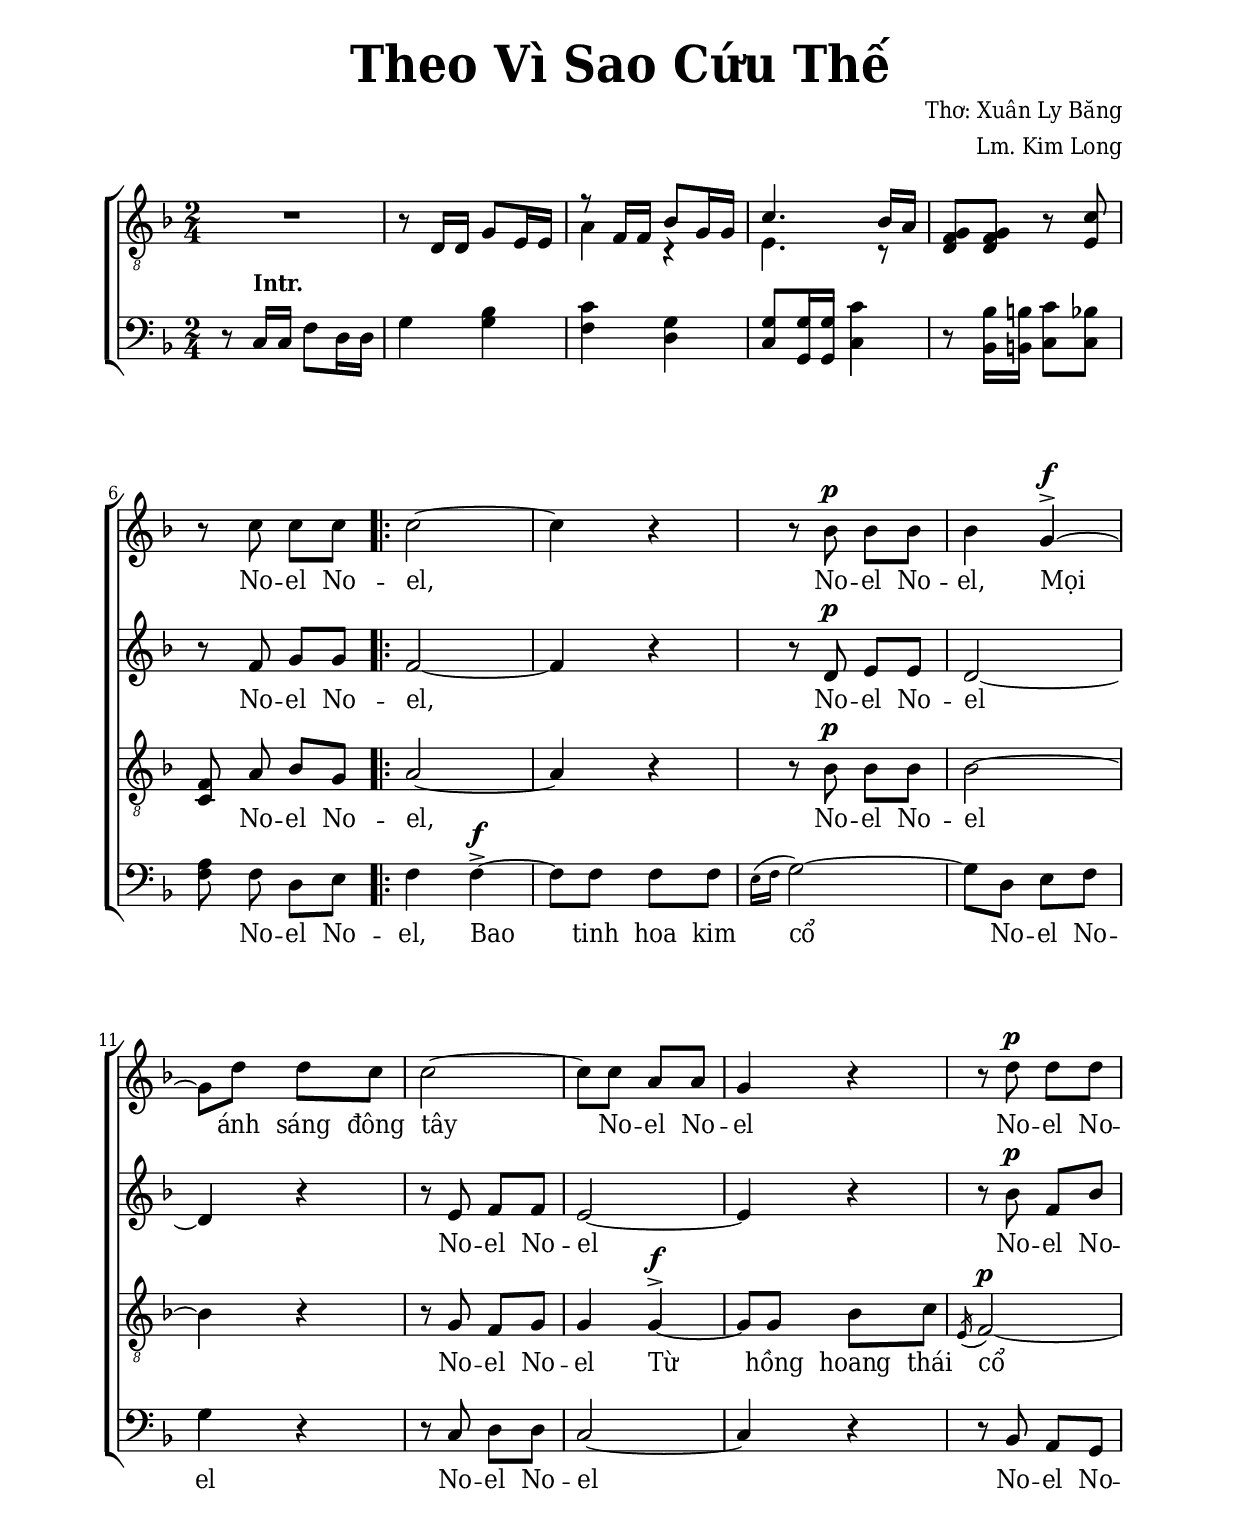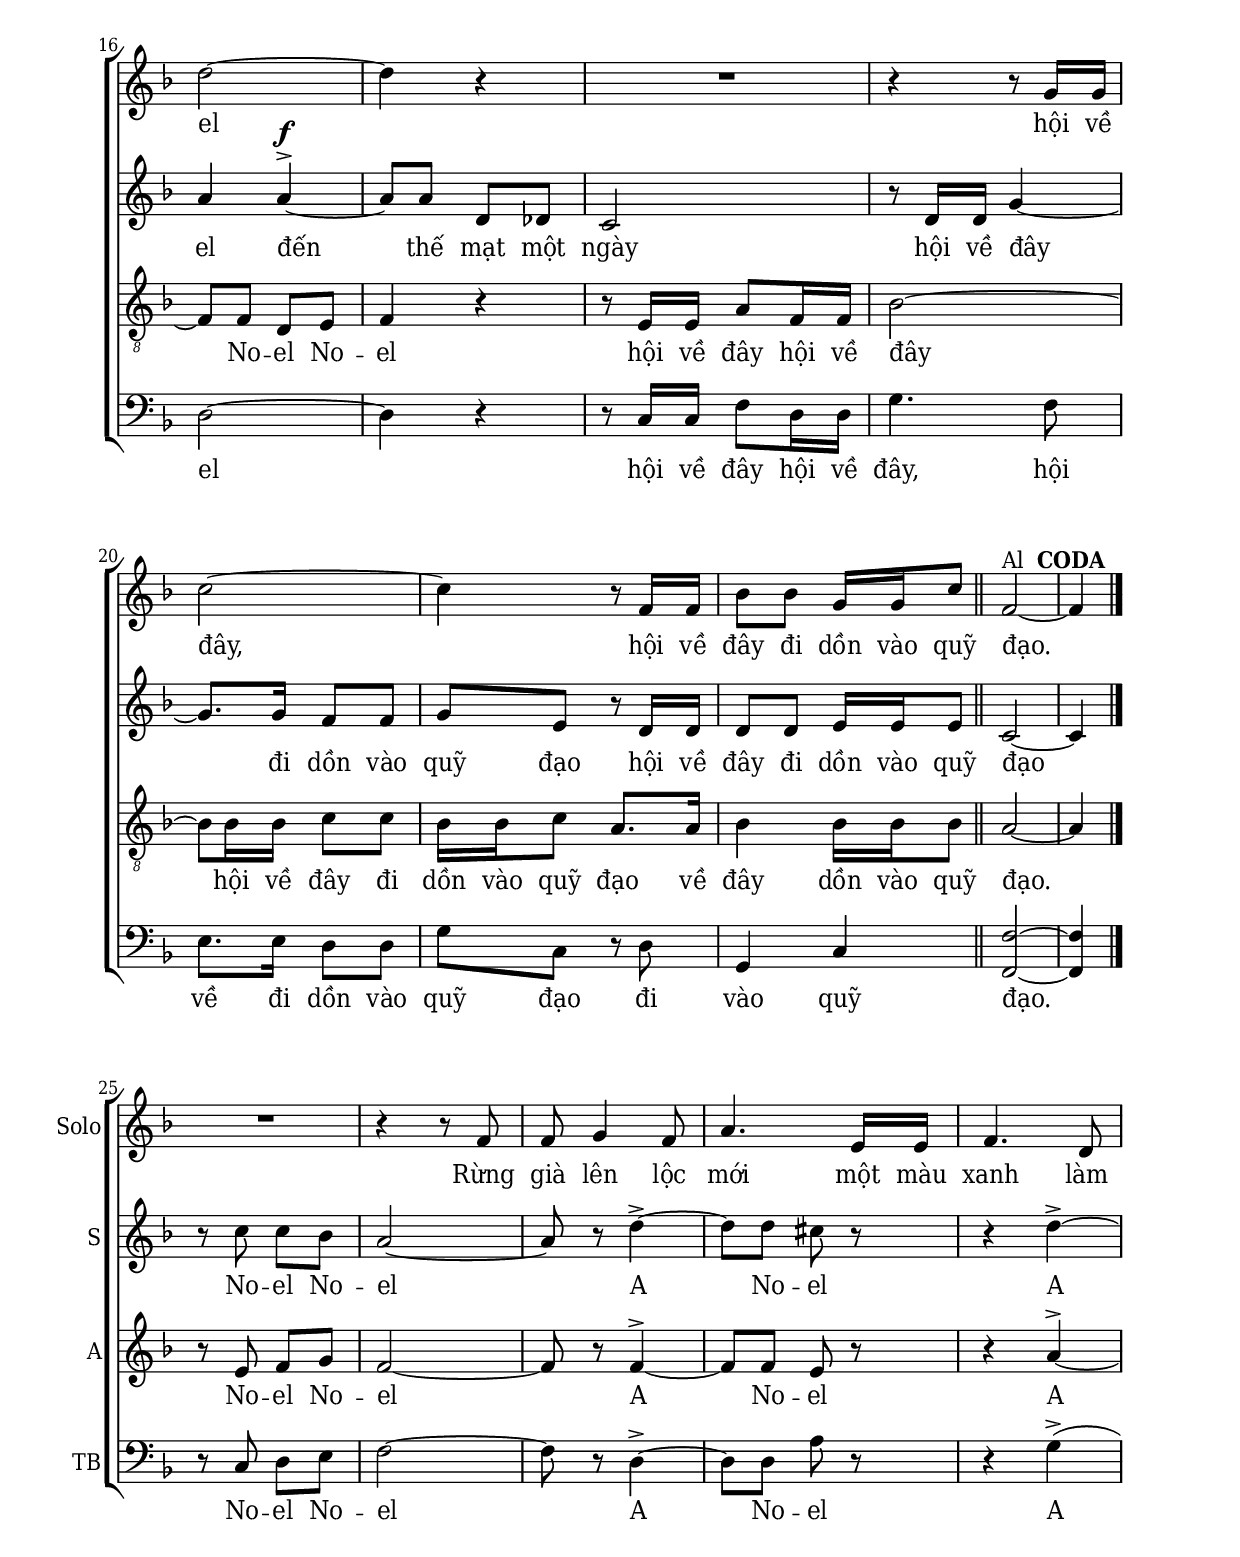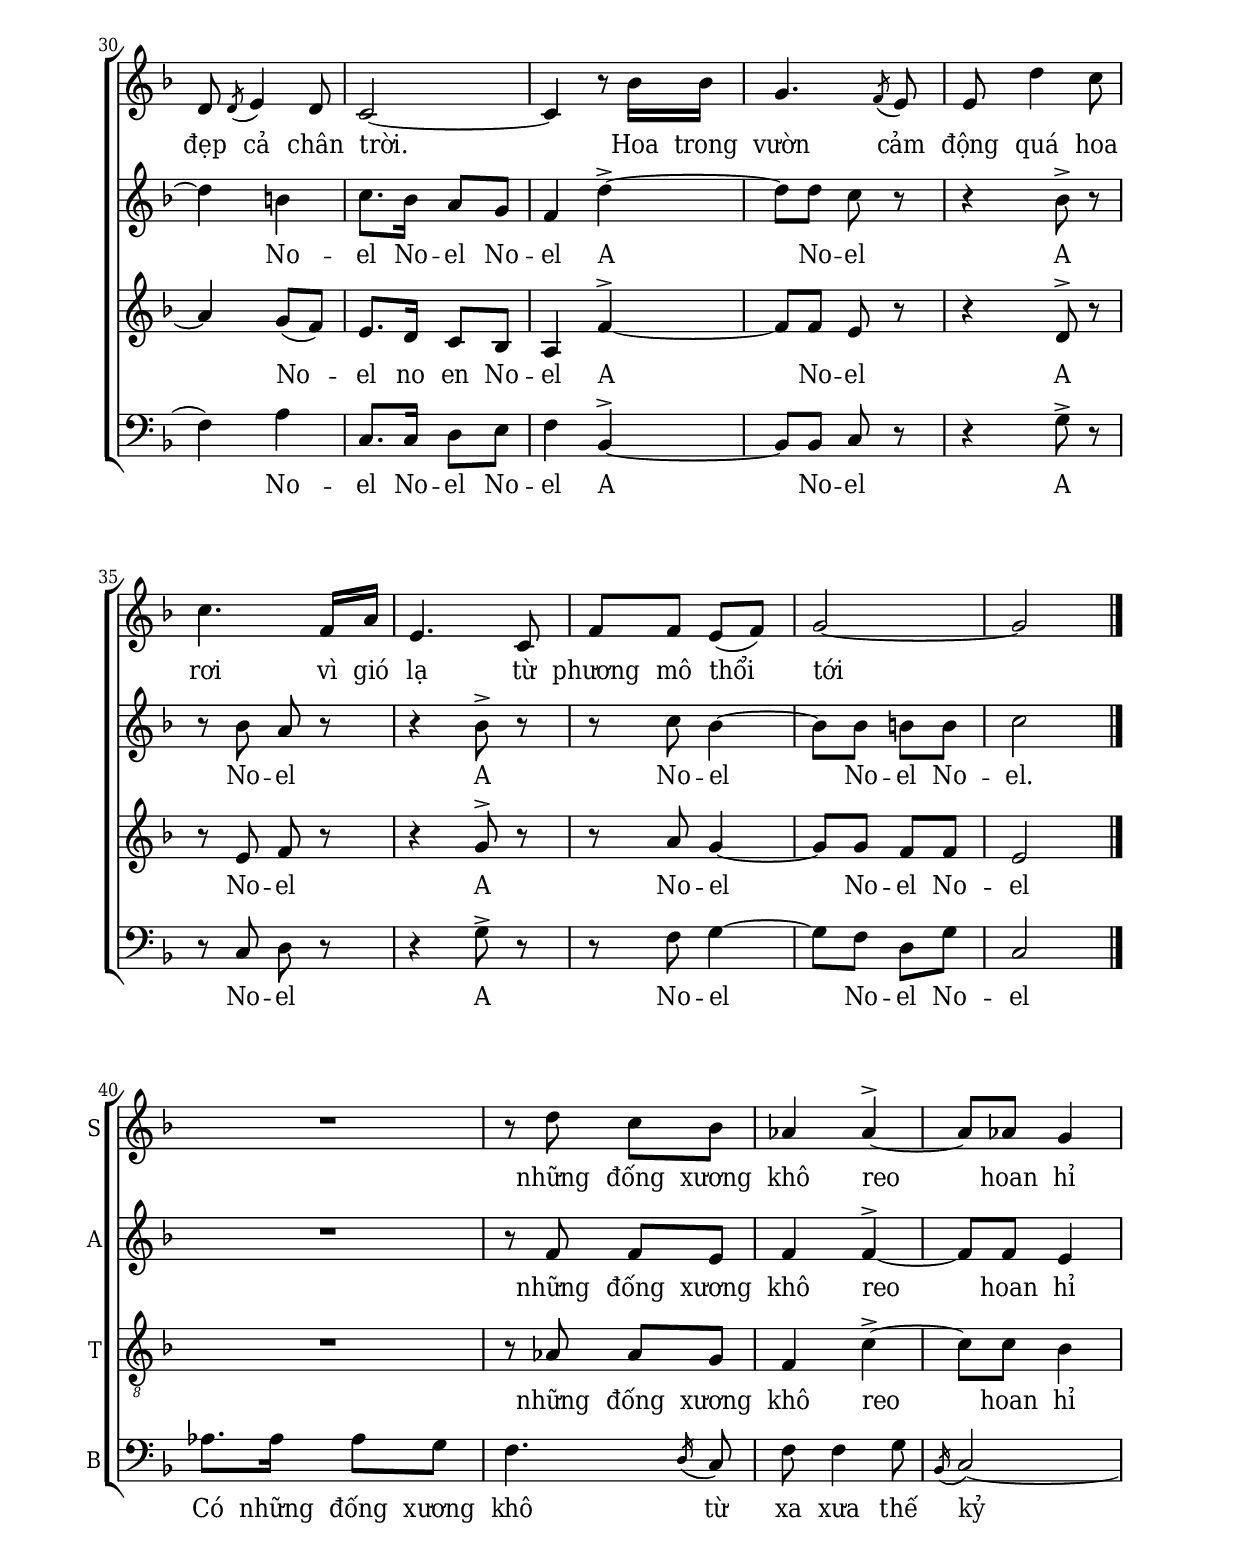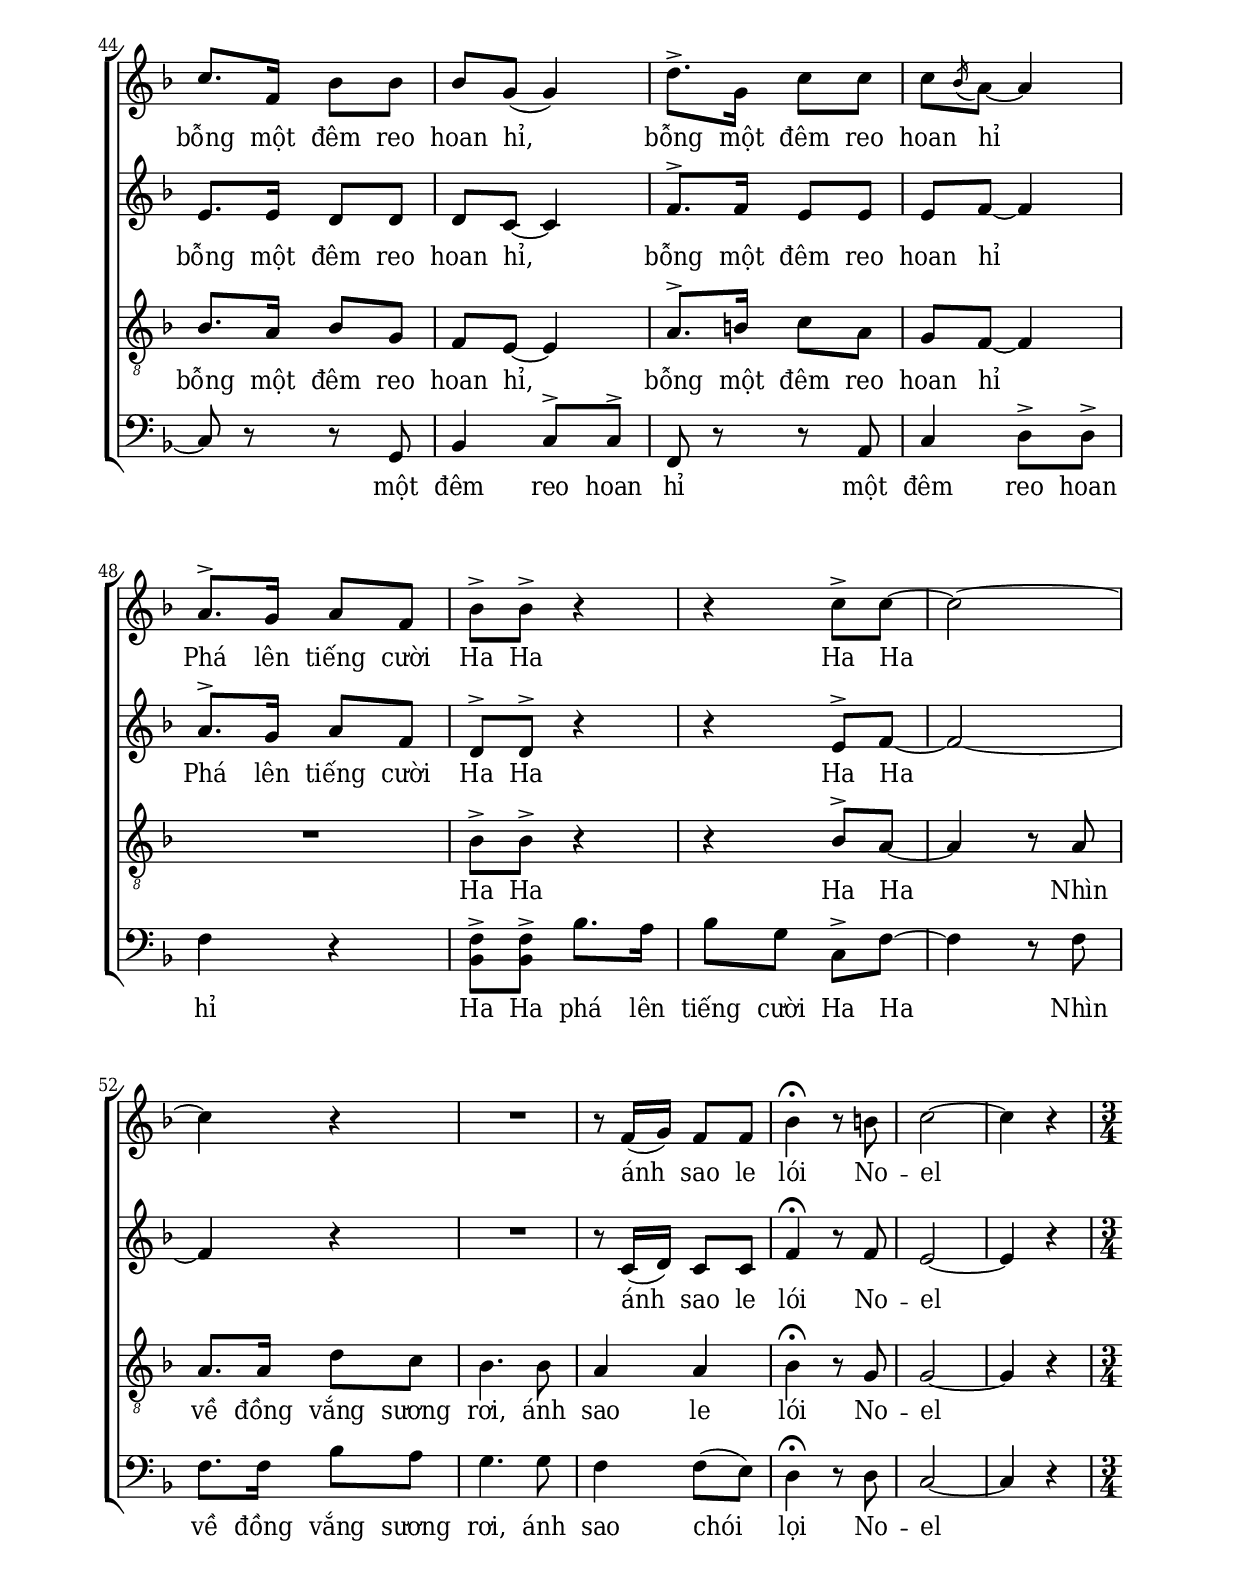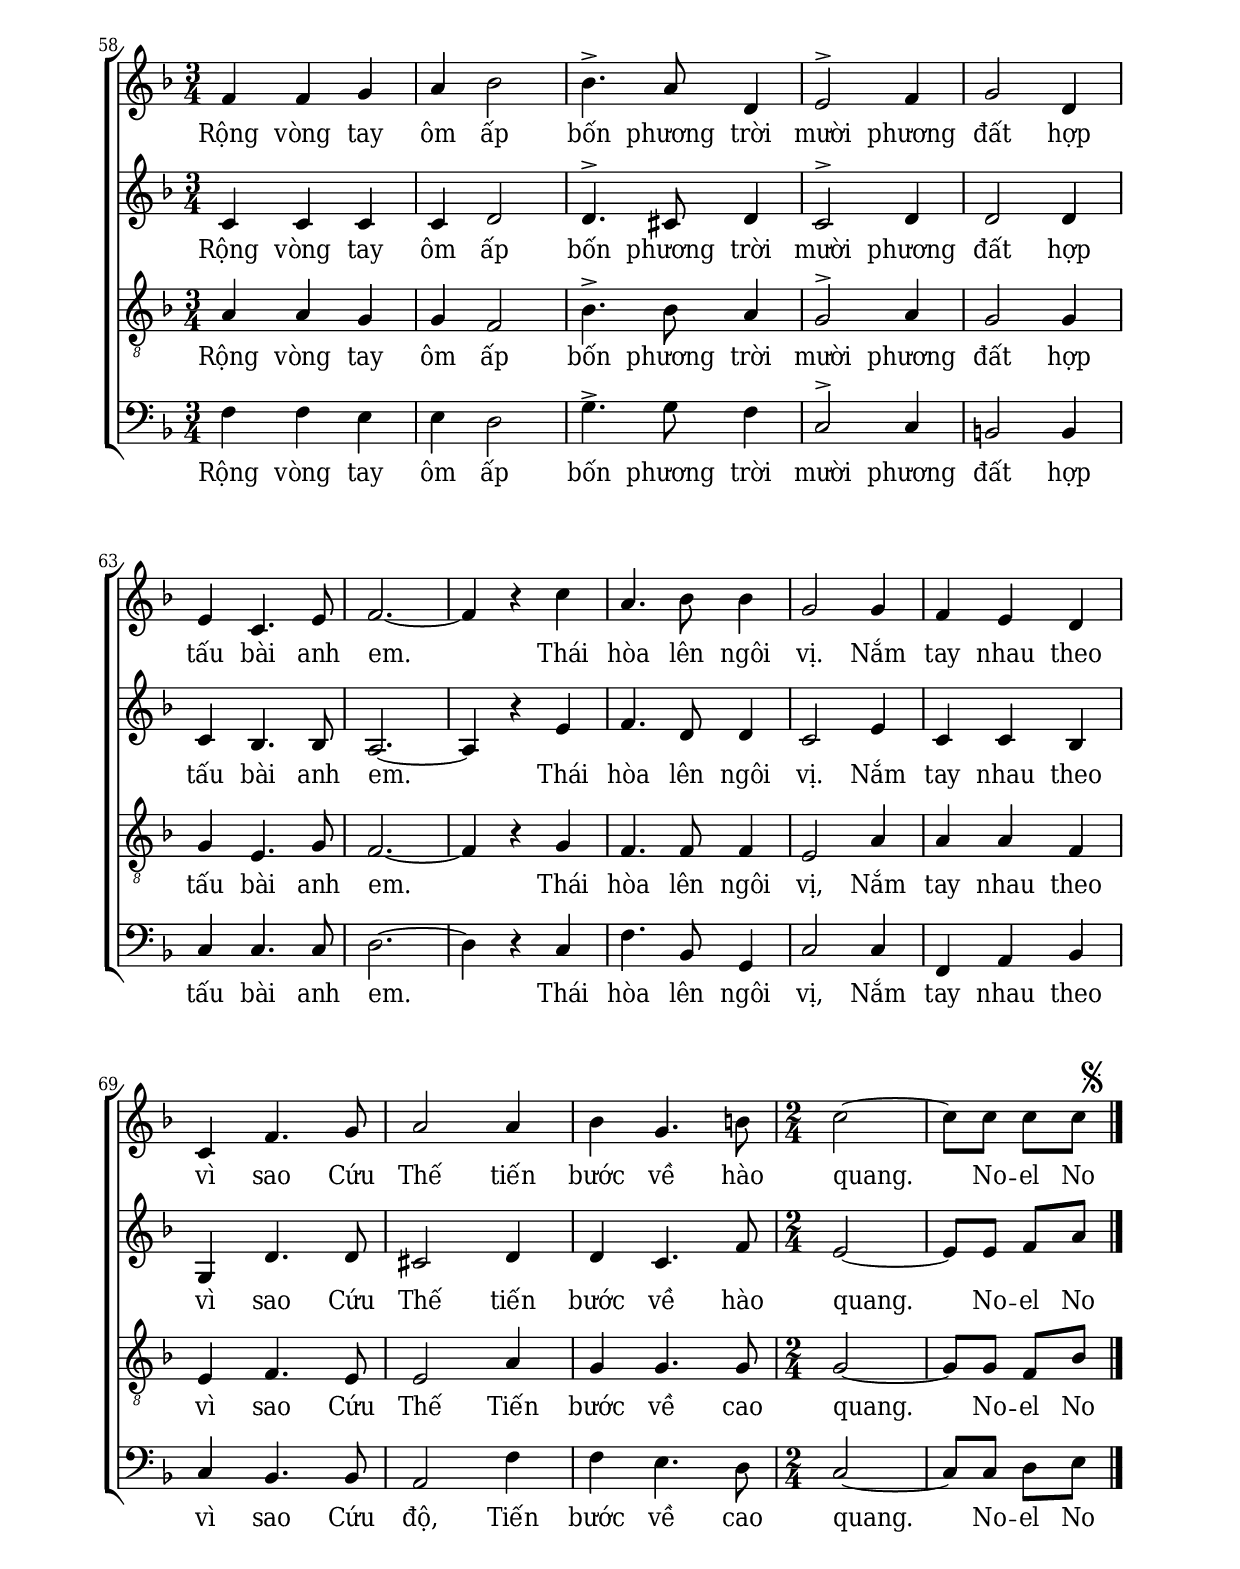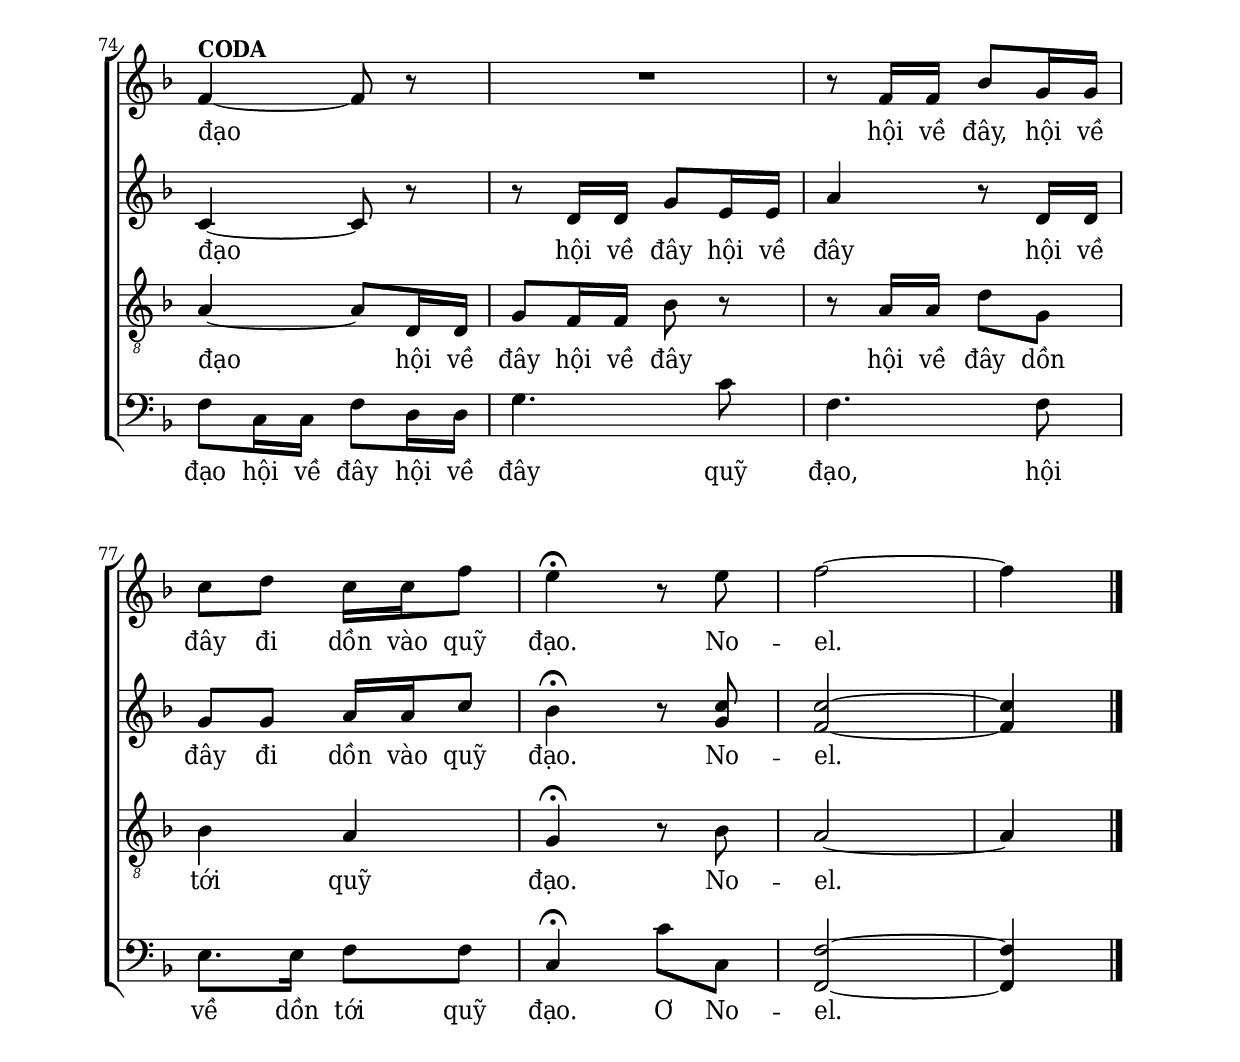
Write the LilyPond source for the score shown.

% Cài đặt chung\
\version "2.22.1"
\include "english.ly"

\header {
  title = \markup { \fontsize #3 "Theo Vì Sao Cứu Thế" }
  composer = "Thơ: Xuân Ly Băng"
  arranger = "Lm. Kim Long"
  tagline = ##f
}

% Nhạc
nhacPhienKhucSopMot = \relative c'' {
  R2*5
  r8
  
  <>^\markup { \halign #40 " " }
  c c c \bar ".|:"
  c2 ~ |
  c4 r |
  r8 bf ^\p bf bf |
  bf4 g ^\f ^> ~ |
  g8 d' d c |
  c2 ~ |
  c8 c a a |
  g4 r |
  r8 d'8 ^\p d d |
  d2 ~ |
  d4 r |
  R2
  r4 r8 g,16 g |
  c2 ~ |
  c4 r8 f,16 f |
  bf8 bf g16 g c8 \bar "||"
  <>^\markup { "Al" \bold " CODA" }
  f,2 ~ |
  \partial 4 f4 \bar "|." \break
  
  \set Staff.shortInstrumentName = "Solo"
  R2
  r4 r8 f |
  f g4 f8 |
  a4. e16 e |
  f4. d8 | \break
  \break \set Staff.shortInstrumentName = ""
  d \slashedGrace { d ( } e4) d8 |
  c2 ~ |
  c4 r8 bf'16 bf |
  g4. \slashedGrace { f8 ( } e) |
  e d'4 c8 |
  c4. f,16 a |
  e4. c8 |
  f f e (f) |
  g2 ~ |
  g \bar "|." \break
  
  % Kết thúc solo, bè Sop trở lại dòng 1
  \set Staff.shortInstrumentName = "S"
  R2
  r8 d' c bf |
  af4 af ^> ~ |
  af8 af g4 |
  % chỉ cần hiển thị 1 lần, ẩn đi từ đây
  \break \set Staff.shortInstrumentName = ""
  c8. f,16 bf8 bf |
  bf g (g4) |
  d'8. ^> g,16 c8 c |
  c \slashedGrace { bf16 ( } a8) ~ a4 |
  a8. ^> g16 a8 f |
  bf ^> bf ^> r4 |
  r c8 ^> c ~ |
  c2 ~ |
  c4 r |
  R2
  r8 f,16 (g) f8 f |
  bf4 \fermata r8 b! |
  c2 ~ \noBreak |
  c4 r |
  
  \time 3/4
  f, f g |
  a bf2 |
  bf4. ^> a8 d,4 |
  e2 ^> f4 |
  g2 d4 |
  e c4. e8 |
  f2. ~ |
  f4 r c' |
  a4. bf8 bf4 |
  g2 g4 |
  f e d |
  c f4. g8 |
  a2 a4 |
  bf g4. b!8 |

\time 2/4
  c2 ~ |
  c8 c c
  \once \override Score.RehearsalMark.font-size = #0.1
  \tweak extra-offset #'(3 . 0)
  \mark \markup { \musicglyph #"scripts.segno" }
  c \bar "|." \break
  <>^\markup {\bold "CODA" }
  f,4 ~ f8 r |
  R2
  r8 f16 f bf8 g16 g |
  c8 d c16 c f8 |
  e4 \fermata r8 e |
  f2 ~ |
  f4 \bar "|."
}

nhacPhienKhucAltoMot = \relative c' {
  R2*5
  r8 f g g |
  f2 ~ |
  f4 r |
  r8 d ^\p e e |
  d2 ~ |
  d4 r |
  r8 e f f |
  e2 ~ |
  e4 r |
  r8 bf' ^\p f bf |
  a4 a ^> ^\f ~ |
  a8 a d, df |
  c2 |
  r8 d16 d g4 ~ |
  g8. g16 f8 f |
  g e r d16 d |
  d8 d e16 e e8 |
  c2 ~ |
  c4
  
  \set Staff.shortInstrumentName = "S"
  r8 c' c bf |
  a2 ~ |
  a8 r d4 ^> ~ |
  d8 d cs r |
  r4 d ^> ~ |
  \set Staff.shortInstrumentName = ""
  d b! |
  c8. bf16 a8 g |
  f4 d' ^> ~ |
  d8 d c r |
  r4 bf8 ^> r |
  r8 bf a r |
  r4 bf8 ^> r |
  r c bf4 ~ |
  bf8 bf b! b |
  c2
  
  % Kết thúc solo, bè Alto trở lại dòng 2
  \set Staff.shortInstrumentName = "A"
  R2
  r8 f, f e |
  f4 f ^> ~ |
  f8 f e4 |
  % chỉ cần hiển thị 1 lần, ẩn đi từ đây
  \set Staff.shortInstrumentName = ""
  e8. e16 d8 d |
  d c ~ c4 |
  f8. ^> f16 e8 e |
  e f ~ f4 |
  a8. ^> g16 a8 f |
  d ^> d ^> r4 |
  r e8 ^> f ~ |
  f2 ~ |
  f4 r |
  R2
  r8 c16 (d) c8 c |
  f4 \fermata r8 f |
  e2 ~ |
  e4 r |
  
  \time 3/4
  c c c |
  c d2 |
  d4. ^> cs8 d4 |
  c2 ^> d4 |
  d2 d4 |
  c4 bf4. bf8 |
  a2. ~ |
  a4 r e' |
  f4. d8 d4 |
  c2 e4 |
  c c bf |
  g d'4. d8 |
  cs2 d4 |
  d c4. f8 |
  
  \time 2/4
  e2 ~ |
  e8 e f a |
  c,4 ~ c8 r |
  r d16 d g8 e16 e |
  a4 r8 d,16 d |
  g8 g a16 a c8 |
  bf4 \fermata r8 <c g> |
  <c f,>2 ~ |
  <c f,>4
}

nhacPhienKhucTenorMot = \relative c {
  R2
  r8 d16 d g8 e16 e |
  <<
    {
      \voiceOne
      r8 f16 f bf8 g16 g |
      c4. bf16 a
    }
    \new Voice = "splitpart" {
	    \voiceTwo
      a4 r |
      e4. r8
    }
  >>
  \oneVoice
  %<c e,>4. bf16 a |
  <g f d>8 <g f d> r <c e,> |
  \once \autoBeamOff
  <f, c> a bf g |
  a2 ~ |
  a4 r |
  r8 bf ^\p bf bf |
  bf2 ~ |
  bf4 r |
  r8 g f g |
  g4 g ^\f ^> ~ |
  g8 g bf c |
  \slashedGrace { e,16 ( } f2 ^\p) ~ |
  f8 f d e |
  f4 r |
  r8 e16 e a8 f16 f |
  bf2 ~ |
  bf8 bf16 bf c8 c |
  bf16 bf c8 a8. a16 |
  bf4 bf16 bf bf8 |
  a2 ~ |
  a4
  
  \set Staff.shortInstrumentName = "A"
  \set Staff.explicitClefVisibility = #end-of-line-invisible
  \clef treble
  r8 e' f g |
  f2 ~ |
  f8 r f4 ^> ~ |
  f8 f e r |
  r4 a ^> ~ |
  \set Staff.shortInstrumentName = ""
  a g8 (f) |
  e8. d16 c8 bf |
  a4 f' ^> ~ |
  f8 f e r |
  r4 d8 ^> r |
  r e f r |
  r4 g8 ^> r |
  r a g4 ~ |
  g8 g f f |
  e2 |
  % Kết thúc solo, bè Tenor trở lại dòng 3
  \set Staff.shortInstrumentName = "T"
  \clef "violin_8"
  R2
  r8 af, af g |
  f4 c' ^> ~ |
  c8 c bf4 |
  % chỉ cần hiển thị 1 lần, ẩn đi từ đây
  \set Staff.shortInstrumentName = ""
  bf8. a16 bf8 g |
  f e8 ~ e4 |
  a8. ^> b!16 c8 a |
  g f ~ f4 |
  R2
  bf8 ^> bf ^> r4 |
  r bf8 ^> a ~ |
  a4 r8 a |
  a8. a16 d8 c |
  bf4. bf8 |
  a4 a |
  bf \fermata r8 g |
  g2 ~ |
  g4 r |
  
  \time 3/4
  a a g |
  g f2 |
  bf4. ^> bf8 a4 |
  g2 ^> a4 |
  g2 g4 |
  g e4. g8 |
  f2. ~ |
  f4 r g |
  f4. f8 f4 |
  e2 a4 |
  a a f |
  e f4. e8 |
  e2 a4 |
  g g4. g8 |
  
  \time 2/4
  g2 ~ |
  g8 g f bf |
  a4 ~ a8 d,16 d |
  g8 f16 f bf8 r |
  r a16 a d8 g, |
  bf4 a |
  g \fermata r8 bf |
  a2 ~ |
  a4
}

nhacPhienKhucBasMot = \relative c {
  r8 c16
  ^\markup { \raise #2 \bold "Intr." }
  c f8 d16 d |
  g4 <bf g> |
  <c f,> <g d> |
  <g c,>8 <g g,>16 <g g,> <c c,>4 |
  r8 <bf bf,>16 <b! b,!> <c c,>8 <bf c,> |
  \once \autoBeamOff
  <a f> f d e |
  f4 f ^\f ^> ~ |
  f8 f f f |
  \slashedGrace { \stemDown e16 ^(f \stemNeutral } g2)  ~ |
  g8 d e f |
  g4 r |
  r8 c, d d |
  c2 ~ |
  c4 r |
  r8 bf a g |
  d'2 ~ |
  d4 r |
  r8 c16 c f8 d16 d |
  g4. f8 |
  e8. e16 d8 d |
  g c, r d |
  g,4 c |
  <f f,>2 ~ |
  <f f,>4
  
  \set Staff.shortInstrumentName = "TB"
  r8 c d e |
  f2 ~ |
  f8 r d4 ^> ~ |
  d8 d a' r |
  r4 g ^> ( |
  \set Staff.shortInstrumentName = ""
  f) a |
  c,8. c16 d8 e |
  f4 bf, ^> ~ |
  bf8 bf c r |
  r4 g'8 ^> r |
  r c, d r |
  r4 g8 ^> r |
  r f g4 ~ |
  g8 f d g |
  c,2
  
  % Kết thúc solo, bè Bas trở lại dòng 4
  \set Staff.shortInstrumentName = "B"
  af'8. af16 af8 g |
  f4. \slashedGrace { d16 ( } c8) |
  f f4 g8 |
  \slashedGrace { bf,16 ( } c2 ~ ) |
  % chỉ cần hiển thị 1 lần, ẩn đi từ đây
  \set Staff.shortInstrumentName = ""
  c8 r r g |
  bf4 c8 ^> c ^> |
  f, r r a |
  c4 d8 ^> d ^> |
  f4 r |
  <f bf,>8 ^> <f bf,> ^> bf8. a16 |
  bf8 g c, ^> f ~ |
  f4 r8 f |
  f8. f16 bf8 a |
  g4. g8 |
  f4 f8 (e) |
  d4 \fermata r8 d |
  c2 ~ |
  c4 r |
  
  \time 3/4
  f f e |
  e d2 |
  g4. ^> g8 f4 |
  c2 ^> c4 |
  b!2 b4 |
  c c4. c8 |
  d2. ~ |
  d4 r c |
  f4. bf,8 g4 |
  c2 c4 |
  f, a bf |
  c bf4. bf8 |
  a2 f'4 |
  f e4. d8 |
  c2 ~ |
  c8 c d e |
  f c16 c f8 d16 d |
  g4. c8 |
  f,4. f8 |
  e8. e16 f8 f |
  c4 \fermata c'8 c, |
  <f f,>2 ~ |
  <f f,>4
}

% Lời
loiPhienKhucSopMot = \lyrics {
  No -- el No -- el, No -- el No -- el,
  Mọi ánh sáng đông tây
  No -- el No -- el No -- el No -- el
  hội về đây, hội về đây đi dồn vào quỹ đạo.

  Rừng già lên lộc mới một màu xanh
  làm đẹp cả chân trời.
  Hoa trong vườn cảm động quá
  hoa rơi vì gió lạ từ phương mô thổi tới
  
  những đống xương khô reo hoan hỉ
  bỗng một đêm reo hoan hỉ,
  bỗng một đêm reo hoan hỉ
  Phá lên tiếng cười Ha Ha Ha Ha
  ánh sao le lói No -- el
  Rộng vòng tay ôm ấp bốn phương trời
  mười phương đất hợp tấu bài anh em.
  Thái hòa lên ngôi vị.
  Nắm tay nhau theo vì sao Cứu Thế tiến bước về hào quang.
  No -- el No
  đạo
  hội về đây, hội về đây đi dồn vào quỹ đạo.
  No -- el.
}

loiPhienKhucAltoMot = \lyrics {
  No -- el No -- el, No -- el No -- el No -- el No -- el
  No -- el No -- el đến thế mạt một ngày hội về đây
  đi dồn vào quỹ đạo hội về đây đi dồn vào quỹ đạo
  
  No -- el No -- el A No -- el A No -- el No -- el
  No -- el A No -- el A No -- el A No -- el No -- el No -- el.
  
  những đống xương khô reo hoan hỉ
  bỗng một đêm reo hoan hỉ,
  bỗng một đêm reo hoan hỉ
  Phá lên tiếng cười
  Ha Ha Ha Ha
  ánh sao le lói
  No -- el
  Rộng vòng tay ôm ấp bốn phương trời mười phương đất
  hợp tấu bài anh em.
  Thái hòa lên ngôi vị.
  Nắm tay nhau theo vì sao Cứu Thế
  tiến bước về hào quang.
  No -- el No
  
  đạo hội về đây hội về đây
  hội về đây đi dồn vào quỹ đạo.
  No -- el.
}

loiPhienKhucTenorMot = \lyrics {
  \repeat unfold 17 { _ }
  No -- el No -- el, No -- el No -- el No -- el No -- el
  Từ hồng hoang thái cổ
  No -- el No -- el hội về đây hội về đây
  hội về đây đi dồn vào quỹ đạo
  về đây dồn vào quỹ đạo.
  
  No -- el No -- el A No -- el A No -- el no en No -- el A No -- el
  A No -- el A No -- el No -- el No -- el
  
  những đống xương khô reo hoan hỉ
  bỗng một đêm reo hoan hỉ,
  bỗng một đêm reo hoan hỉ
  Ha Ha Ha Ha Nhìn về đồng vắng sương rơi,
  ánh sao le lói
  No -- el
  Rộng vòng tay ôm ấp bốn phương trời mười phương đất
  hợp tấu bài anh em.
  Thái hòa lên ngôi vị,
  Nắm tay nhau theo vì sao Cứu Thế
  Tiến bước về cao quang.
  No -- el No
  
  đạo hội về đây hội về đây
  hội về đây dồn tới quỹ đạo.
  No -- el.
}

loiPhienKhucBasMot = \lyrics {
  \repeat unfold 18 { _ }
  No -- el No -- el, Bao tinh hoa kim cổ
  No -- el No -- el No -- el No -- el No -- el No -- el
  hội về đây hội về đây,
  hội về đi dồn vào quỹ đạo đi vào quỹ đạo.
  
  No -- el No -- el A No -- el A No -- el No -- el No -- el A No -- el
  A No -- el A No -- el No -- el No -- el
  
  Có những đống xương khô từ xa xưa thế kỷ
  một đêm reo hoan hỉ một đêm reo hoan hỉ
  Ha Ha phá lên tiếng cười Ha Ha
  Nhìn về đồng vắng sương rơi,
  ánh sao chói lọi
  No -- el
  Rộng vòng tay ôm ấp bốn phương trời
  mười phương đất hợp tấu bài anh em.
  Thái hòa lên ngôi vị,
  Nắm tay nhau theo vì sao Cứu độ,
  Tiến bước về cao quang.
  No -- el No
  
  đạo hội về đây hội về đây
  quỹ đạo, hội về dồn tới quỹ đạo.
  Ơ No -- el.
}

% Dàn trang
\paper {
  #(set-paper-size "a4")
  top-margin = 15\mm
  bottom-margin = 20\mm
  left-margin = 20\mm
  right-margin = 20\mm
  indent = #0
  #(define fonts
	 (make-pango-font-tree "Deja Vu Serif Condensed"
	 		       "Deja Vu Serif Condensed"
			       "Deja Vu Serif Condensed"
			       (/ 20 20)))
  print-page-number = ##f
  system-system-spacing = #'((basic-distance . 13)
                             (minimum-distance . 13)
                             (padding . 2))
  score-system-spacing = #'((basic-distance . 13)
                             (minimum-distance . 13)
                             (padding . 2))
  %page-count = 5
}

TongNhip = {
  \key f \major \time 2/4
  \set Timing.beamExceptions = #'()
  \set Timing.baseMoment = #(ly:make-moment 1/4)
}

% Đổi kích thước nốt cho bè phụ
notBePhu =
#(define-music-function (font-size music) (number? ly:music?)
   (for-some-music
     (lambda (m)
       (if (music-is-of-type? m 'rhythmic-event)
           (begin
             (set! (ly:music-property m 'tweaks)
                   (cons `(font-size . ,font-size)
                         (ly:music-property m 'tweaks)))
             #t)
           #f))
     music)
   music)

\score {
  \new ChoirStaff <<
    \new Staff <<
      \new Voice = "beSop" { \clef treble \TongNhip \nhacPhienKhucSopMot }
      \new Lyrics \lyricsto beSop \loiPhienKhucSopMot
    >>
    \new Staff <<
      \new Voice = "beAlto" { \clef treble \TongNhip \nhacPhienKhucAltoMot }
      \new Lyrics \lyricsto beAlto \loiPhienKhucAltoMot
    >>
    \new Staff <<
      \new Voice = "beTenor" { \clef "violin_8" \TongNhip \nhacPhienKhucTenorMot }
      \new Lyrics \lyricsto beTenor \loiPhienKhucTenorMot
    >>
    \new Staff <<
      \new Voice = "beBass" { \clef bass \TongNhip \nhacPhienKhucBasMot }
      \new Lyrics \lyricsto beBass \loiPhienKhucBasMot
    >>
  >>
  \layout {
    \override Lyrics.LyricSpace.minimum-distance = #1.5
    %\override Score.BarNumber.break-visibility = ##(#f #f #f)
    \override LyricHyphen.minimum-distance = #1.2
    \context {
      \Staff \RemoveEmptyStaves
      \override VerticalAxisGroup.remove-first = ##t
    }
  }
}
